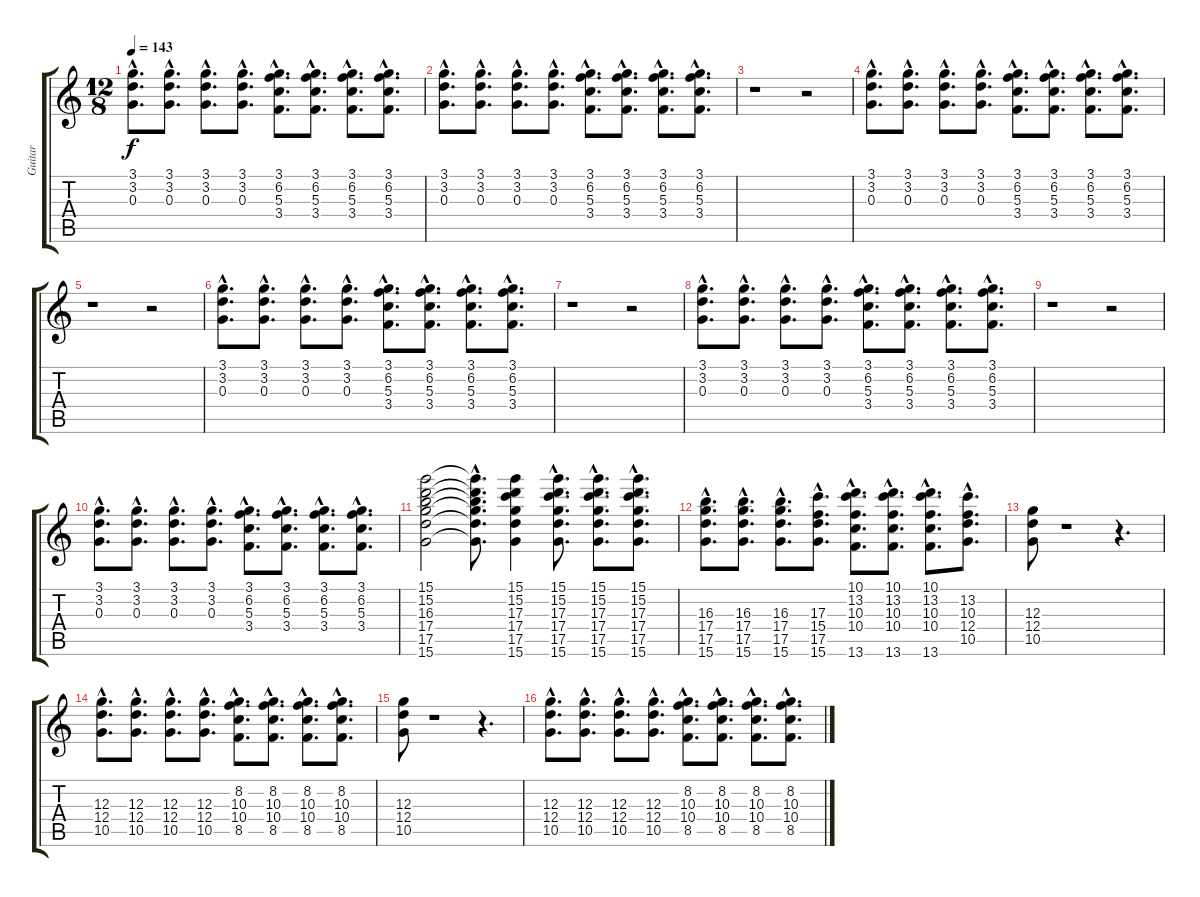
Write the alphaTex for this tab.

\track ("Guitar" "Guitar") {instrument electricguitarclean}
\staff {score tabs}
\tuning (E4 B3 G3 D3 A2 E2) {hide}
\ts (12 8)
\tempo 143
\clef g2
\ks c
(3.1{hac} 3.2{hac} 0.3{hac}).8{d dy f instrument electricguitarclean} (3.1{hac} 3.2{hac} 0.3{hac}).8{d} (3.1{hac} 3.2{hac} 0.3{hac}).8{d} (3.1{hac} 3.2{hac} 0.3{hac}).8{d} (3.1{hac} 6.2{hac} 5.3{hac} 3.4{hac}).8{d} (3.1{hac} 6.2{hac} 5.3{hac} 3.4{hac}).8{d} (3.1{hac} 6.2{hac} 5.3{hac} 3.4{hac}).8{d} (3.1{hac} 6.2{hac} 5.3{hac} 3.4{hac}).8{d} |
(3.1{hac} 3.2{hac} 0.3{hac}).8{d} (3.1{hac} 3.2{hac} 0.3{hac}).8{d} (3.1{hac} 3.2{hac} 0.3{hac}).8{d} (3.1{hac} 3.2{hac} 0.3{hac}).8{d} (3.1{hac} 6.2{hac} 5.3{hac} 3.4{hac}).8{d} (3.1{hac} 6.2{hac} 5.3{hac} 3.4{hac}).8{d} (3.1{hac} 6.2{hac} 5.3{hac} 3.4{hac}).8{d} (3.1{hac} 6.2{hac} 5.3{hac} 3.4{hac}).8{d} |
r.1 r.2 |
(3.1{hac} 3.2{hac} 0.3{hac}).8{d} (3.1{hac} 3.2{hac} 0.3{hac}).8{d} (3.1{hac} 3.2{hac} 0.3{hac}).8{d} (3.1{hac} 3.2{hac} 0.3{hac}).8{d} (3.1{hac} 6.2{hac} 5.3{hac} 3.4{hac}).8{d} (3.1{hac} 6.2{hac} 5.3{hac} 3.4{hac}).8{d} (3.1{hac} 6.2{hac} 5.3{hac} 3.4{hac}).8{d} (3.1{hac} 6.2{hac} 5.3{hac} 3.4{hac}).8{d} |
r.1 r.2 |
(3.1{hac} 3.2{hac} 0.3{hac}).8{d} (3.1{hac} 3.2{hac} 0.3{hac}).8{d} (3.1{hac} 3.2{hac} 0.3{hac}).8{d} (3.1{hac} 3.2{hac} 0.3{hac}).8{d} (3.1{hac} 6.2{hac} 5.3{hac} 3.4{hac}).8{d} (3.1{hac} 6.2{hac} 5.3{hac} 3.4{hac}).8{d} (3.1{hac} 6.2{hac} 5.3{hac} 3.4{hac}).8{d} (3.1{hac} 6.2{hac} 5.3{hac} 3.4{hac}).8{d} |
r.1 r.2 |
(3.1{hac} 3.2{hac} 0.3{hac}).8{d} (3.1{hac} 3.2{hac} 0.3{hac}).8{d} (3.1{hac} 3.2{hac} 0.3{hac}).8{d} (3.1{hac} 3.2{hac} 0.3{hac}).8{d} (3.1{hac} 6.2{hac} 5.3{hac} 3.4{hac}).8{d} (3.1{hac} 6.2{hac} 5.3{hac} 3.4{hac}).8{d} (3.1{hac} 6.2{hac} 5.3{hac} 3.4{hac}).8{d} (3.1{hac} 6.2{hac} 5.3{hac} 3.4{hac}).8{d} |
r.1 r.2 |
(3.1{hac} 3.2{hac} 0.3{hac}).8{d} (3.1{hac} 3.2{hac} 0.3{hac}).8{d} (3.1{hac} 3.2{hac} 0.3{hac}).8{d} (3.1{hac} 3.2{hac} 0.3{hac}).8{d} (3.1{hac} 6.2{hac} 5.3{hac} 3.4{hac}).8{d} (3.1{hac} 6.2{hac} 5.3{hac} 3.4{hac}).8{d} (3.1{hac} 6.2{hac} 5.3{hac} 3.4{hac}).8{d} (3.1{hac} 6.2{hac} 5.3{hac} 3.4{hac}).8{d} |
(15.1 15.2 16.3 17.4 17.5 15.6).2 (15.1{hac t} 15.2{hac t} 16.3{hac t} 17.4{hac t} 17.5{hac t} 15.6{hac t}).8{d} (15.1 15.2 17.3 17.4 17.5 15.6).4 (15.1{hac} 15.2{hac} 17.3{hac} 17.4{hac} 17.5{hac} 15.6{hac}).8{d} (15.1{hac} 15.2{hac} 17.3{hac} 17.4{hac} 17.5{hac} 15.6{hac}).8{d} (15.1{hac} 15.2{hac} 17.3{hac} 17.4{hac} 17.5{hac} 15.6{hac}).8{d} |
(16.3{hac} 17.4{hac} 17.5{hac} 15.6{hac}).8{d} (16.3{hac} 17.4{hac} 17.5{hac} 15.6{hac}).8{d} (16.3{hac} 17.4{hac} 17.5{hac} 15.6{hac}).8{d} (17.3{hac} 15.4{hac} 17.5{hac} 15.6{hac}).8{d} (10.1{hac} 13.2{hac} 10.3{hac} 10.4{hac} 13.6{hac}).8{d} (10.1{hac} 13.2{hac} 10.3{hac} 10.4{hac} 13.6{hac}).8{d} (10.1{hac} 13.2{hac} 10.3{hac} 10.4{hac} 13.6{hac}).8{d} (13.2{hac} 10.3{hac} 12.4{hac} 10.5{hac}).8{d} |
(12.3 12.4 10.5).8 r.1 r.4{d} |
(12.3{hac} 12.4{hac} 10.5{hac}).8{d} (12.3{hac} 12.4{hac} 10.5{hac}).8{d} (12.3{hac} 12.4{hac} 10.5{hac}).8{d} (12.3{hac} 12.4{hac} 10.5{hac}).8{d} (8.2{hac} 10.3{hac} 10.4{hac} 8.5{hac}).8{d} (8.2{hac} 10.3{hac} 10.4{hac} 8.5{hac}).8{d} (8.2{hac} 10.3{hac} 10.4{hac} 8.5{hac}).8{d} (8.2{hac} 10.3{hac} 10.4{hac} 8.5{hac}).8{d} |
(12.3 12.4 10.5).8 r.1 r.4{d} |
(12.3{hac} 12.4{hac} 10.5{hac}).8{d} (12.3{hac} 12.4{hac} 10.5{hac}).8{d} (12.3{hac} 12.4{hac} 10.5{hac}).8{d} (12.3{hac} 12.4{hac} 10.5{hac}).8{d} (8.2{hac} 10.3{hac} 10.4{hac} 8.5{hac}).8{d} (8.2{hac} 10.3{hac} 10.4{hac} 8.5{hac}).8{d} (8.2{hac} 10.3{hac} 10.4{hac} 8.5{hac}).8{d} (8.2{hac} 10.3{hac} 10.4{hac} 8.5{hac}).8{d}
